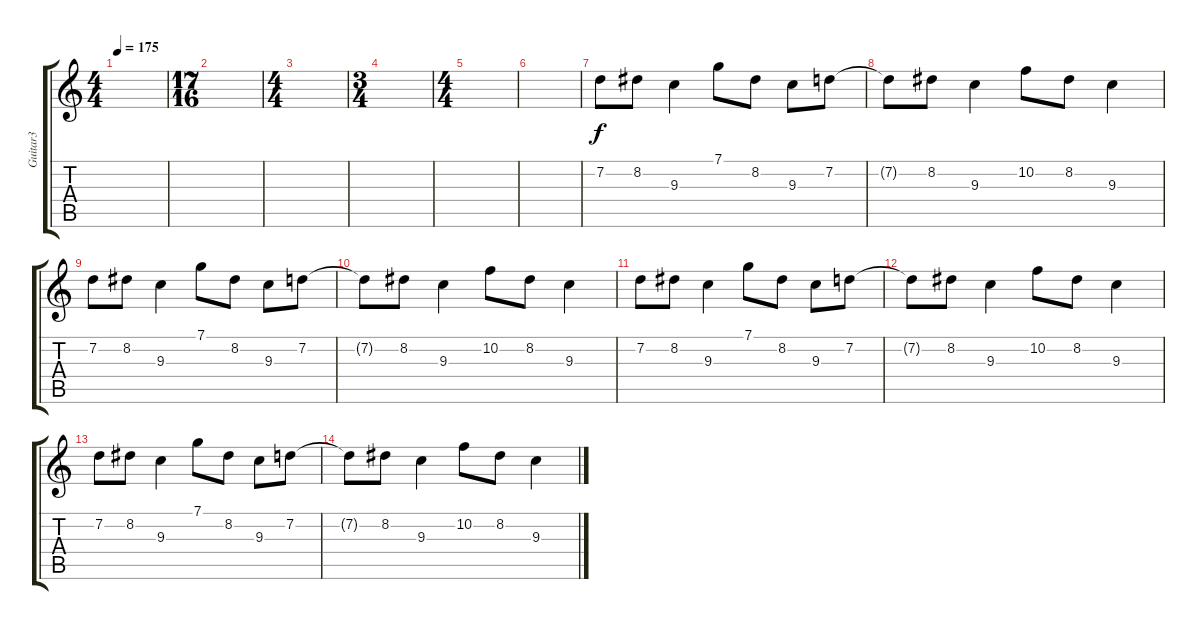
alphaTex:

\track ("Guitar3" "Guitar3") {instrument electricguitarclean}
\staff {score tabs}
\tuning (C4 G3 Eb3 Bb2 F2 C2) {hide}
\ts (4 4)
\tempo 175
\clef g2
\ks c
|
\ts (17 16)
|
\ts (4 4)
|
\ts (3 4)
|
\ts (4 4)
|
|
7.2.8 8.2.8 9.3.4 7.1.8 8.2.8 9.3.8 7.2.8 |
7.2{t}.8 8.2.8 9.3.4 10.2.8 8.2.8 9.3.4 |
7.2.8 8.2.8 9.3.4 7.1.8 8.2.8 9.3.8 7.2.8 |
7.2{t}.8 8.2.8 9.3.4 10.2.8 8.2.8 9.3.4 |
7.2.8 8.2.8 9.3.4 7.1.8 8.2.8 9.3.8 7.2.8 |
7.2{t}.8 8.2.8 9.3.4 10.2.8 8.2.8 9.3.4 |
7.2.8 8.2.8 9.3.4 7.1.8 8.2.8 9.3.8 7.2.8 |
7.2{t}.8 8.2.8 9.3.4 10.2.8 8.2.8 9.3.4
